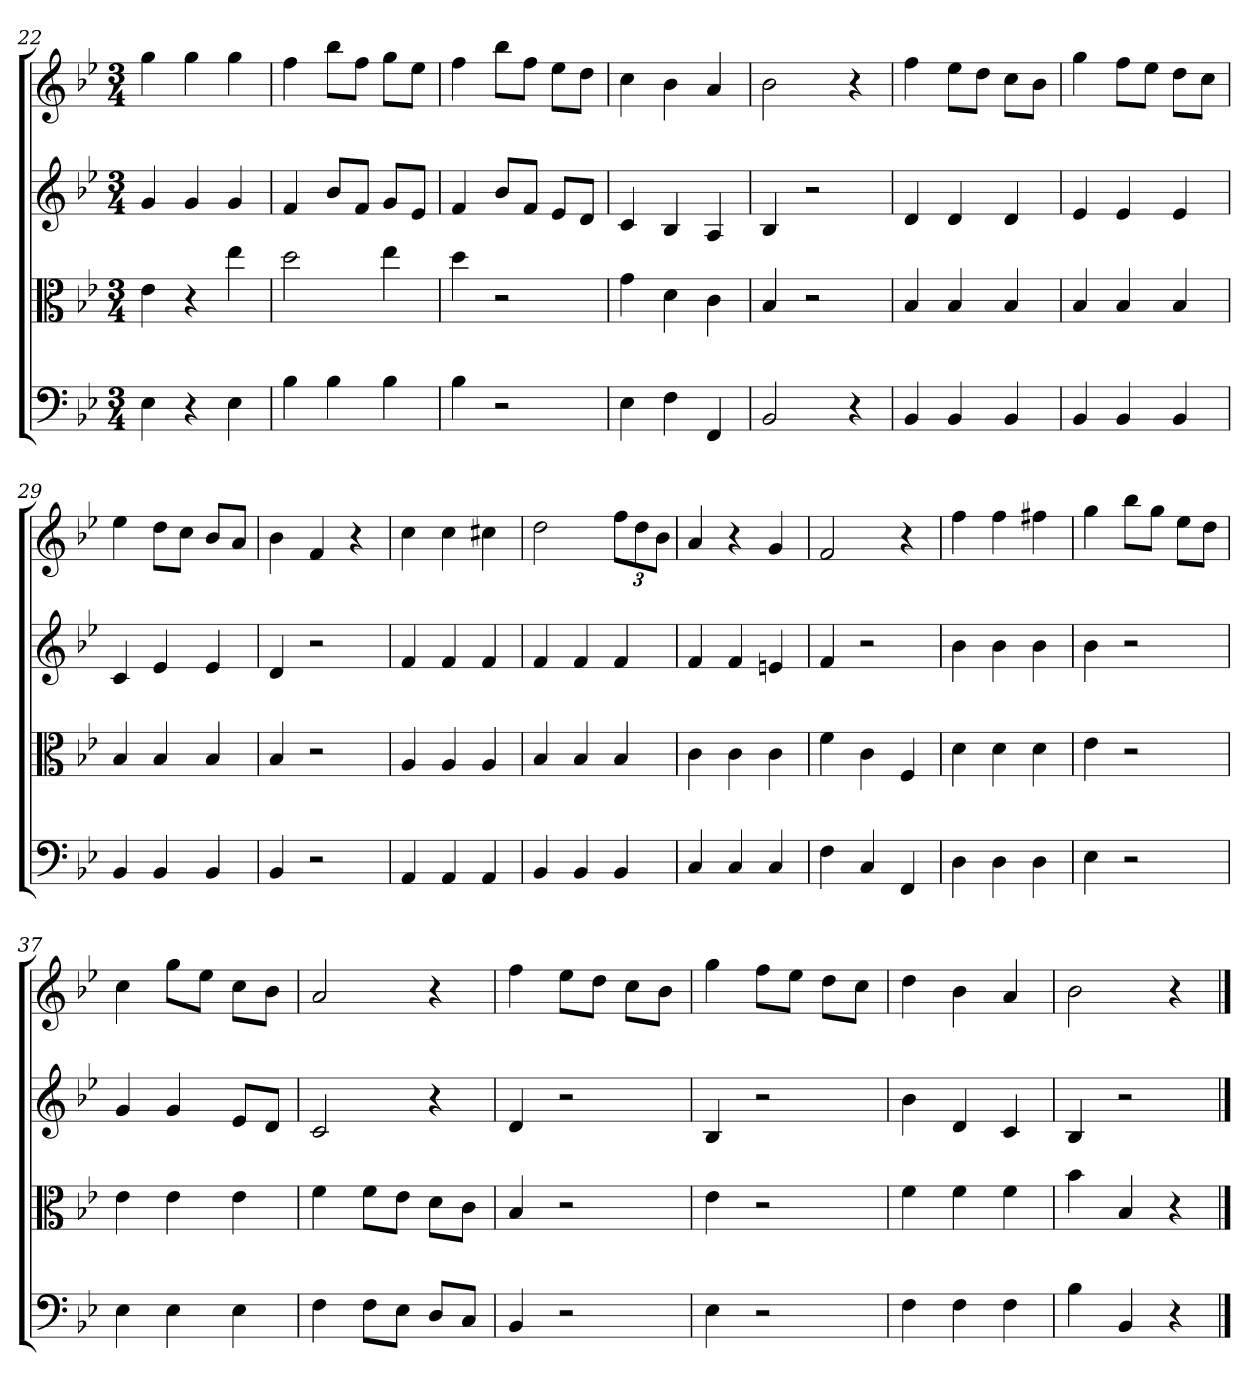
**kern	**kern	**kern	**kern
*part4	*part3	*part2	*part1
*staff4	*staff3	*staff2	*staff1
*clefF4	*clefC3	*	*
*k[b-e-]	*k[b-e-]	*k[b-e-]	*k[b-e-]
*B-:	*B-:	*B-:	*B-:
*M3/4	*M3/4	*M3/4	*M3/4
=22	=22	=22	=22
4E-	4e-	4g	4gg
4r	4r	4g	4gg
4E-	4ee-	4g	4gg
=23	=23	=23	=23
4B-	2dd	4f	4ff
4B-	.	8b-L	8bb-L
.	.	8fJ	8ffJ
4B-	4ee-	8gL	8ggL
.	.	8e-J	8ee-J
=24	=24	=24	=24
4B-	4dd	4f	4ff
2r	2r	8b-L	8bb-L
.	.	8fJ	8ffJ
.	.	8e-L	8ee-L
.	.	8dJ	8ddJ
=25	=25	=25	=25
4E-	4g	4c	4cc
4F	4d	4B-	4b-
4FF	4c	4A	4a
=26	=26	=26	=26
2BB-	4B-	4B-	2b-
.	2r	2r	.
4r	.	.	4r
=27	=27	=27	=27
4BB-	4B-	4d	4ff
4BB-	4B-	4d	8ee-L
.	.	.	8ddJ
4BB-	4B-	4d	8ccL
.	.	.	8b-J
=28	=28	=28	=28
4BB-	4B-	4e-	4gg
4BB-	4B-	4e-	8ffL
.	.	.	8ee-J
4BB-	4B-	4e-	8ddL
.	.	.	8ccJ
=29	=29	=29	=29
4BB-	4B-	4c	4ee-
4BB-	4B-	4e-	8ddL
.	.	.	8ccJ
4BB-	4B-	4e-	8b-L
.	.	.	8aJ
=30	=30	=30	=30
4BB-	4B-	4d	4b-
2r	2r	2r	4f
.	.	.	4r
=31	=31	=31	=31
4AA	4A	4f	4cc
4AA	4A	4f	4cc
4AA	4A	4f	4cc#X
=32	=32	=32	=32
4BB-	4B-	4f	2dd
4BB-	4B-	4f	.
4BB-	4B-	4f	12ffL
.	.	.	12dd
.	.	.	12b-J
=33	=33	=33	=33
4C	4c	4f	4a
4C	4c	4f	4r
4C	4c	4en	4g
=34	=34	=34	=34
4F	4f	4f	2f
4C	4c	2r	.
4FF	4F	.	4r
=35	=35	=35	=35
4D	4d	4b-	4ff
4D	4d	4b-	4ff
4D	4d	4b-	4ff#X
=36	=36	=36	=36
4E-	4e-	4b-	4gg
2r	2r	2r	8bb-L
.	.	.	8ggJ
.	.	.	8ee-L
.	.	.	8ddJ
=37	=37	=37	=37
4E-	4e-	4g	4cc
4E-	4e-	4g	8ggL
.	.	.	8ee-J
4E-	4e-	8e-L	8ccL
.	.	8dJ	8b-J
=38	=38	=38	=38
4F	4f	2c	2a
8F\L	8f\L	.	.
8E-\J	8e-\J	.	.
8D/L	8d\L	4r	4r
8C/J	8c\J	.	.
=39	=39	=39	=39
4BB-	4B-	4d	4ff
2r	2r	2r	8ee-L
.	.	.	8ddJ
.	.	.	8ccL
.	.	.	8b-J
=40	=40	=40	=40
4E-	4e-	4B-	4gg
2r	2r	2r	8ffL
.	.	.	8ee-J
.	.	.	8ddL
.	.	.	8ccJ
=41	=41	=41	=41
4F	4f	4b-	4dd
4F	4f	4d	4b-
4F	4f	4c	4a
=42	=42	=42	=42
4B-	4b-	4B-	2b-
4BB-	4B-	2r	.
4r	4r	.	4r
==	==	==	==
*-	*-	*-	*-
